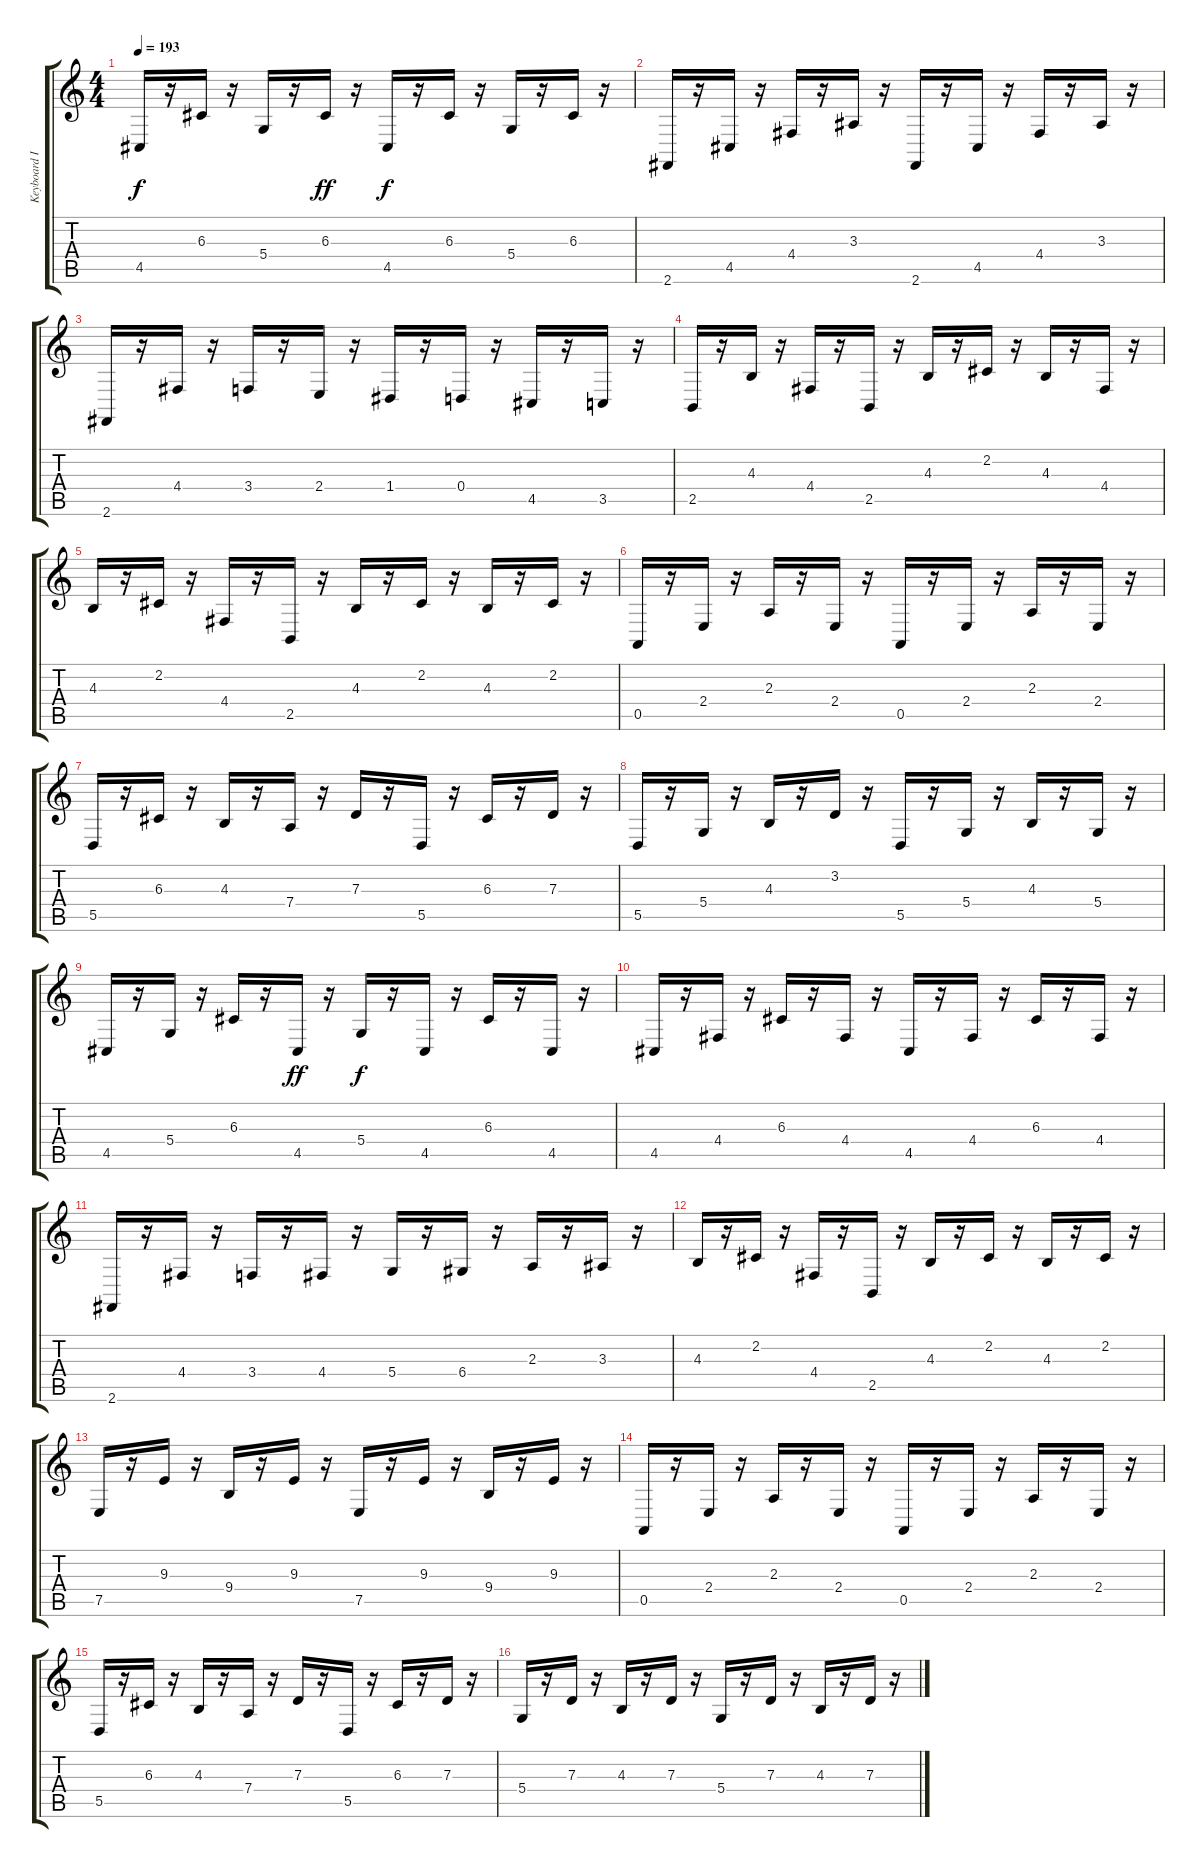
\track ("Keyboard III" "Keyboard I") {instrument synthbrass2}
\staff {score tabs}
\tuning (E4 B3 G3 D3 A2 E2) {hide}
\ts (4 4)
\tempo 193
\clef g2
\ks c
4.5.16{dy f} r.16 6.3.16 r.16 5.4.16 r.16 6.3.16{dy ff} r.16 4.5.16{dy f} r.16 6.3.16 r.16 5.4.16 r.16 6.3.16 r.16 |
2.6.16 r.16 4.5.16 r.16 4.4.16 r.16 3.3.16 r.16 2.6.16 r.16 4.5.16 r.16 4.4.16 r.16 3.3.16 r.16 |
2.6.16 r.16 4.4.16 r.16 3.4.16 r.16 2.4.16 r.16 1.4.16 r.16 0.4.16 r.16 4.5.16 r.16 3.5.16 r.16 |
2.5.16 r.16 4.3.16 r.16 4.4.16 r.16 2.5.16 r.16 4.3.16 r.16 2.2.16 r.16 4.3.16 r.16 4.4.16 r.16 |
4.3.16 r.16 2.2.16 r.16 4.4.16 r.16 2.5.16 r.16 4.3.16 r.16 2.2.16 r.16 4.3.16 r.16 2.2.16 r.16 |
0.5.16 r.16 2.4.16 r.16 2.3.16 r.16 2.4.16 r.16 0.5.16 r.16 2.4.16 r.16 2.3.16 r.16 2.4.16 r.16 |
5.5.16 r.16 6.3.16 r.16 4.3.16 r.16 7.4.16 r.16 7.3.16 r.16 5.5.16 r.16 6.3.16 r.16 7.3.16 r.16 |
5.5.16 r.16 5.4.16 r.16 4.3.16 r.16 3.2.16 r.16 5.5.16 r.16 5.4.16 r.16 4.3.16 r.16 5.4.16 r.16 |
4.5.16 r.16 5.4.16 r.16 6.3.16 r.16 4.5.16{dy ff} r.16 5.4.16{dy f} r.16 4.5.16 r.16 6.3.16 r.16 4.5.16 r.16 |
4.5.16 r.16 4.4.16 r.16 6.3.16 r.16 4.4.16 r.16 4.5.16 r.16 4.4.16 r.16 6.3.16 r.16 4.4.16 r.16 |
2.6.16 r.16 4.4.16 r.16 3.4.16 r.16 4.4.16 r.16 5.4.16 r.16 6.4.16 r.16 2.3.16 r.16 3.3.16 r.16 |
4.3.16 r.16 2.2.16 r.16 4.4.16 r.16 2.5.16 r.16 4.3.16 r.16 2.2.16 r.16 4.3.16 r.16 2.2.16 r.16 |
7.5.16 r.16 9.3.16 r.16 9.4.16 r.16 9.3.16 r.16 7.5.16 r.16 9.3.16 r.16 9.4.16 r.16 9.3.16 r.16 |
0.5.16 r.16 2.4.16 r.16 2.3.16 r.16 2.4.16 r.16 0.5.16 r.16 2.4.16 r.16 2.3.16 r.16 2.4.16 r.16 |
5.5.16 r.16 6.3.16 r.16 4.3.16 r.16 7.4.16 r.16 7.3.16 r.16 5.5.16 r.16 6.3.16 r.16 7.3.16 r.16 |
5.4.16 r.16 7.3.16 r.16 4.3.16 r.16 7.3.16 r.16 5.4.16 r.16 7.3.16 r.16 4.3.16 r.16 7.3.16 r.16
